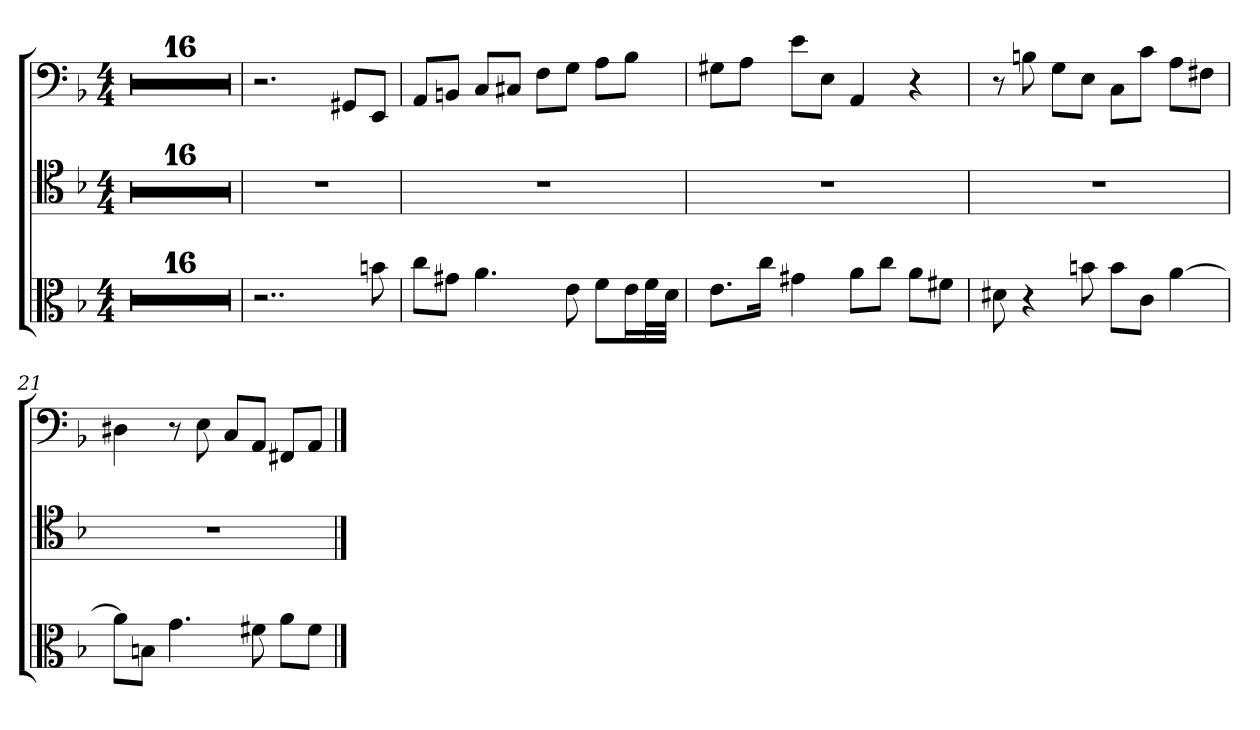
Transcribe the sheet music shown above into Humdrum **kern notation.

**kern	**kern	**kern
*part3	*part2	*part1
*staff3	*staff2	*staff1
*clefC3	*clefC4	*clefF4
*k[b-]	*k[b-]	*k[b-]
*F:	*F:	*F:
*M4/4	*M4/4	*M4/4
=1	=1	=1
1r	1r	1r
=2	=2	=2
1r	1r	1r
=3	=3	=3
1r	1r	1r
=4	=4	=4
1r	1r	1r
=5	=5	=5
1r	1r	1r
=6	=6	=6
1r	1r	1r
=7	=7	=7
1r	1r	1r
=8	=8	=8
1r	1r	1r
=9	=9	=9
1r	1r	1r
=10	=10	=10
1r	1r	1r
=11	=11	=11
1r	1r	1r
=12	=12	=12
1r	1r	1r
=13	=13	=13
1r	1r	1r
=14	=14	=14
1r	1r	1r
=15	=15	=15
1r	1r	1r
=16	=16	=16
1r	1r	1r
=17	=17	=17
2..r	1r	2.r
.	.	8GG#X/L
8bn	.	8EE/J
=18	=18	=18
8cc\L	1r	8AA/L
8g#X\J	.	8BBn/J
4.a	.	8C/L
.	.	8C#X/J
.	.	8F\L
8e	.	8G\J
8f\L	.	8A\L
16e\L	.	8B-\J
32f\L	.	.
32d\JJJ	.	.
=19	=19	=19
8.e\L	1r	8G#X\L
.	.	8A\J
16cc\Jk	.	.
4g#X	.	8e\L
.	.	8E\J
8a\L	.	4AA
8cc\J	.	.
8a\L	.	4r
8f#X\J	.	.
=20	=20	=20
8d#X	1r	8r
4r	.	8Bn
.	.	8G\L
8bn	.	8E\J
8b\L	.	8C\L
8c\J	.	8c\J
[4a	.	8A\L
.	.	8F#X\J
=21	=21	=21
8a\L]	1r	4D#X
8Bn\J	.	.
4.g	.	8r
.	.	8E
.	.	8C/L
8f#X	.	8AA/J
8a\L	.	8FF#X/L
8f#\J	.	8AA/J
==	==	==
*-	*-	*-
